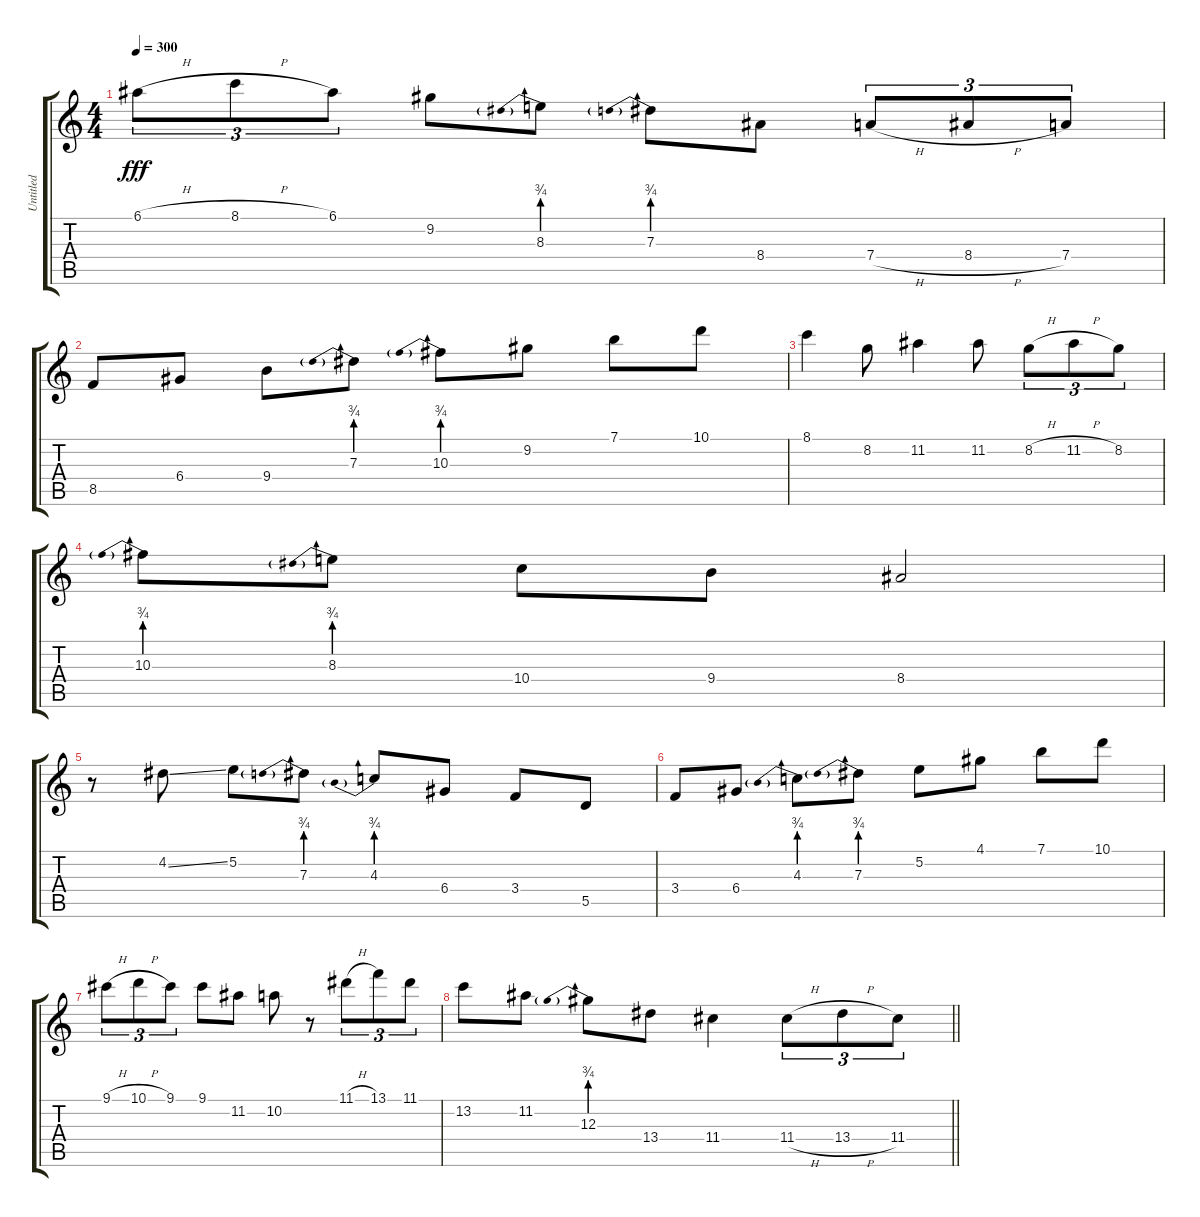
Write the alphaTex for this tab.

\track ("Untitled" "Untitled") {instrument acousticguitarsteel}
\staff {score tabs}
\tuning (E4 B3 G3 D3 A2 E2) {hide}
\ts (4 4)
\tempo 300
\clef g2
\ks c
6.1{h}.8{tu (3 2) dy fff} 8.1{h}.8{tu (3 2)} 6.1.8{tu (3 2)} 9.2.8 8.3{be (prebend 0 3 60 3)}.8 7.3{be (prebend 0 3 60 3)}.8 8.4.8 7.4{h}.8{tu (3 2)} 8.4{h}.8{tu (3 2)} 7.4.8{tu (3 2)} |
8.5.8 6.4.8 9.4.8 7.3{be (prebend 0 3 60 3)}.8 10.3{be (prebend 0 3 60 3)}.8 9.2.8 7.1.8 10.1.8 |
8.1.4 8.2.8 11.2.4 11.2.8 8.2{h}.8{tu (3 2)} 11.2{h}.8{tu (3 2)} 8.2.8{tu (3 2)} |
10.3{be (prebend 0 3 60 3)}.8 8.3{be (prebend 0 3 60 3)}.8 10.4.8 9.4.8 8.4.2 |
r.8 4.2{ss}.8 5.2.8 7.3{be (prebend 0 3 60 3)}.8 4.3{be (prebend 0 3 60 3)}.8 6.4.8 3.4.8 5.5.8 |
3.4.8 6.4.8 4.3{be (prebend 0 3 60 3)}.8 7.3{be (prebend 0 3 60 3)}.8 5.2.8 4.1.8 7.1.8 10.1.8 |
9.1{h}.8{tu (3 2)} 10.1{h}.8{tu (3 2)} 9.1.8{tu (3 2)} 9.1.8 11.2.8 10.2.8 r.8 11.1{h}.8{tu (3 2)} 13.1.8{tu (3 2)} 11.1.8{tu (3 2)} |
\barLineRight lightlight
13.2.8 11.2.8 12.3{be (prebend 0 3 60 3)}.8 13.4.8 11.4.4 11.4{h}.8{tu (3 2)} 13.4{h}.8{tu (3 2)} 11.4.8{tu (3 2)}
